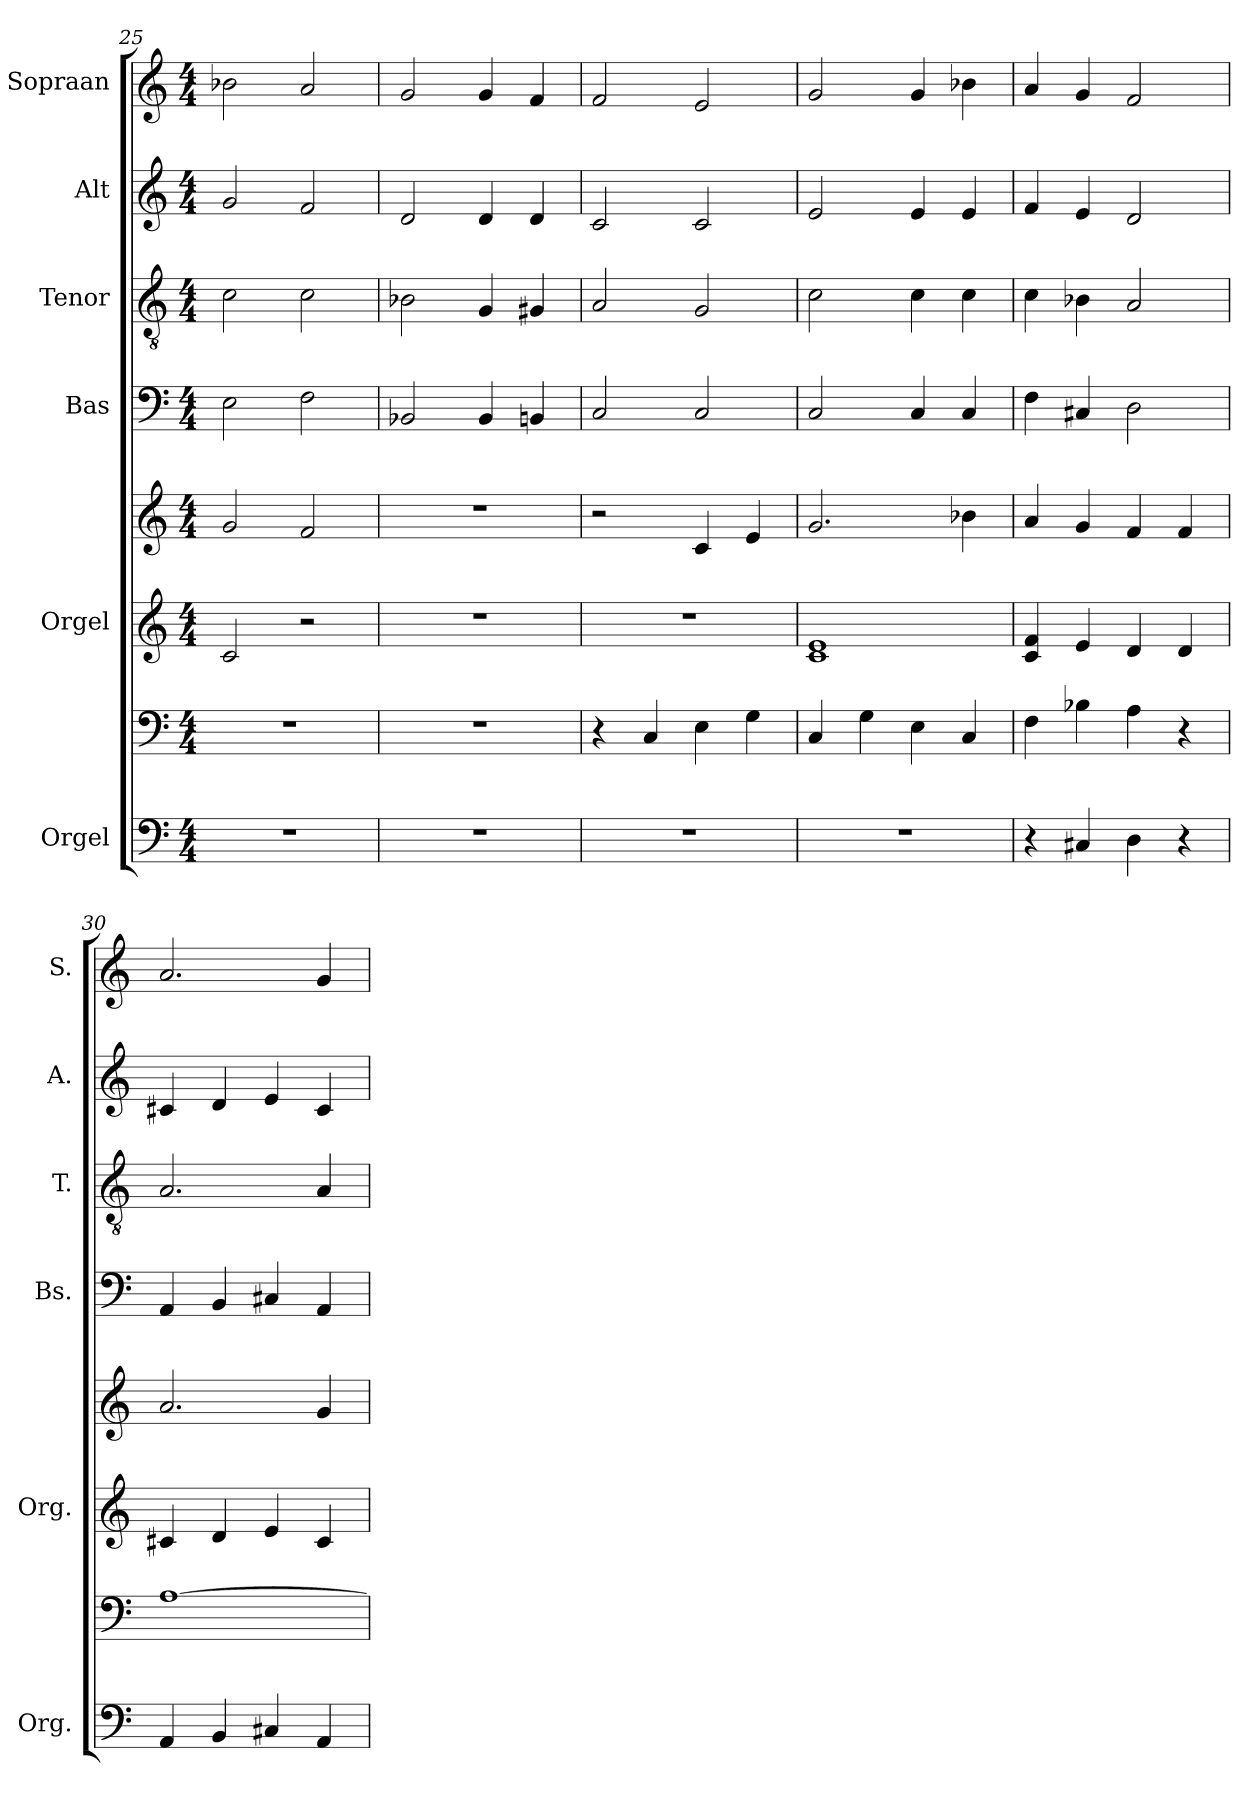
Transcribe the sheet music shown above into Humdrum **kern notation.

**kern	**kern	**kern	**kern	**kern	**kern	**kern	**kern
*part6	*part6	*part5	*part5	*part4	*part3	*part2	*part1
*staff8	*staff7	*staff6	*staff5	*staff4	*staff3	*staff2	*staff1
*I"Orgel	*	*I"Orgel	*	*I"Bas	*I"Tenor	*I"Alt	*I"Sopraan
*I'Org.	*	*I'Org.	*	*I'Bs.	*I'T.	*I'A.	*I'S.
*clefF4	*clefF4	*clefG2	*clefG2	*clefF4	*clefGv2	*clefG2	*clefG2
*k[]	*k[]	*k[]	*k[]	*k[]	*k[]	*k[]	*k[]
*M4/4	*M4/4	*M4/4	*M4/4	*M4/4	*M4/4	*M4/4	*M4/4
=25	=25	=25	=25	=25	=25	=25	=25
1r	1r	2c/	2g/	2E\	2c\	2g/	2b-X\
.	.	2r	2f/	2F\	2c\	2f/	2a/
=26	=26	=26	=26	=26	=26	=26	=26
1r	1r	1r	1r	2BB-X/	2B-X\	2d/	2g/
.	.	.	.	4BB-/	4G/	4d/	4g/
.	.	.	.	4BBn/	4G#X/	4d/	4f/
=27	=27	=27	=27	=27	=27	=27	=27
1r	4r	1r	2r	2C/	2A/	2c/	2f/
.	4C/	.	.	.	.	.	.
.	4E\	.	4c/	2C/	2G/	2c/	2e/
.	4G\	.	4e/	.	.	.	.
=28	=28	=28	=28	=28	=28	=28	=28
1r	4C/	1c 1e	2.g/	2C/	2c\	2e/	2g/
.	4G\	.	.	.	.	.	.
.	4E\	.	.	4C/	4c\	4e/	4g/
.	4C/	.	4b-X\	4C/	4c\	4e/	4b-X\
=29	=29	=29	=29	=29	=29	=29	=29
4r	4F\	4c/ 4f/	4a/	4F\	4c\	4f/	4a/
4C#X/	4B-X\	4e/	4g/	4C#X/	4B-X\	4e/	4g/
4D\	4A\	4d/	4f/	2D\	2A/	2d/	2f/
4r	4r	4d/	4f/	.	.	.	.
=30	=30	=30	=30	=30	=30	=30	=30
4AA/	[1A	4c#X/	2.a/	4AA/	2.A/	4c#X/	2.a/
4BB/	.	4d/	.	4BB/	.	4d/	.
4C#X/	.	4e/	.	4C#X/	.	4e/	.
4AA/	.	4c#/	4g/	4AA/	4A/	4c#/	4g/
=	=	=	=	=	=	=	=
*-	*-	*-	*-	*-	*-	*-	*-
